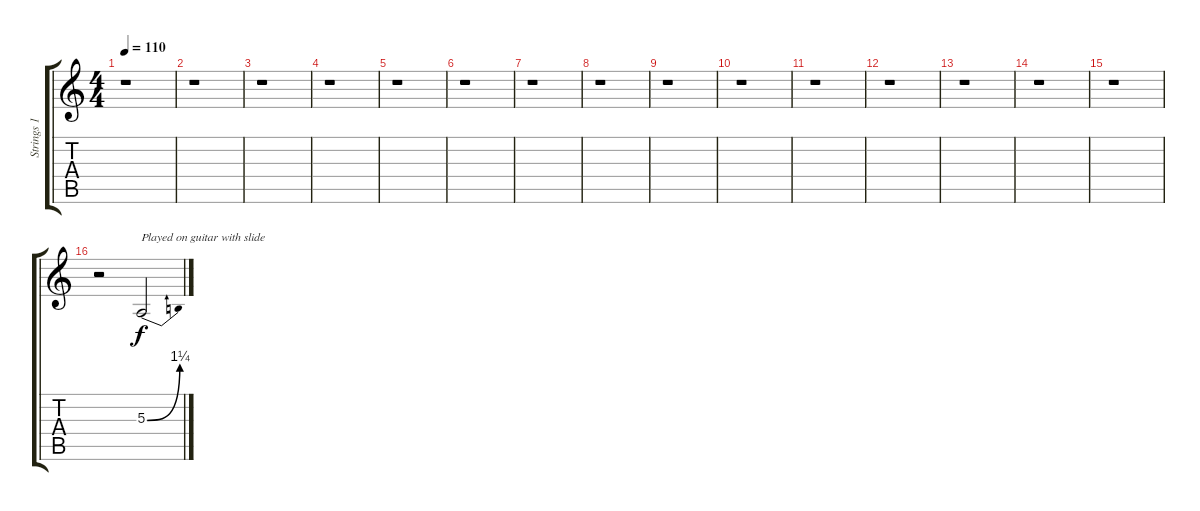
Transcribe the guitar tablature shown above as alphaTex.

\track ("Strings 1" "Strings 1") {instrument tremolostrings}
\staff {score tabs}
\tuning (Db4 Ab3 E3 B2 Gb2 Db2) {hide}
\ts (4 4)
\tempo 110
\clef g2
\ks c
r.1{dy f instrument tremolostrings} |
r.1 |
r.1 |
r.1 |
r.1 |
r.1 |
r.1 |
r.1 |
r.1 |
r.1 |
r.1 |
r.1 |
r.1 |
r.1 |
r.1 |
r.2 5.3{be (bend 0 0 60 5)}.2{txt "Played on guitar with slide"}
